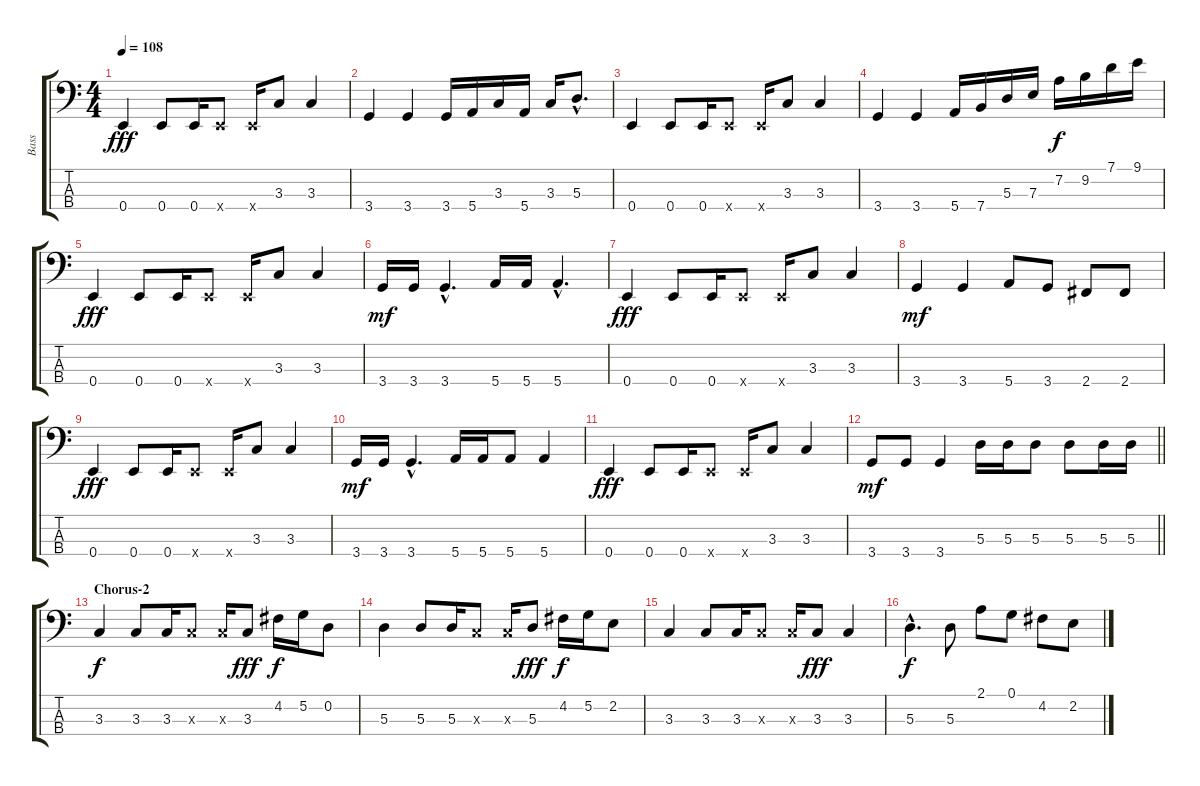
\track ("Bass" "Bass") {instrument electricbassfinger}
\staff {score tabs}
\tuning (G2 D2 A1 E1) {hide}
\ts (4 4)
\tempo 108
\clef f4
\ks c
0.4.4{dy fff} 0.4.8 0.4.16 0.4{x}.8 0.4{x}.16 3.3.8 3.3.4 |
3.4.4 3.4.4 3.4.16 5.4.16 3.3.16 5.4.16 3.3.16 5.3{hac}.8{d} |
0.4.4 0.4.8 0.4.16 0.4{x}.8 0.4{x}.16 3.3.8 3.3.4 |
3.4.4 3.4.4 5.4.16 7.4.16 5.3.16 7.3.16 7.2.16{dy f} 9.2.16 7.1.16 9.1.16 |
0.4.4{dy fff} 0.4.8 0.4.16 0.4{x}.8 0.4{x}.16 3.3.8 3.3.4 |
3.4.16{dy mf} 3.4.16 3.4{hac}.4{d} 5.4.16 5.4.16 5.4{hac}.4{d} |
0.4.4{dy fff} 0.4.8 0.4.16 0.4{x}.8 0.4{x}.16 3.3.8 3.3.4 |
3.4.4{dy mf} 3.4.4 5.4.8 3.4.8 2.4.8 2.4.8 |
0.4.4{dy fff} 0.4.8 0.4.16 0.4{x}.8 0.4{x}.16 3.3.8 3.3.4 |
3.4.16{dy mf} 3.4.16 3.4{hac}.4{d} 5.4.16 5.4.16 5.4.8 5.4.4 |
0.4.4{dy fff} 0.4.8 0.4.16 0.4{x}.8 0.4{x}.16 3.3.8 3.3.4 |
\barLineRight lightlight
3.4.8{dy mf} 3.4.8 3.4.4 5.3.16 5.3.16 5.3.8 5.3.8 5.3.16 5.3.16 |
\section ("" "Chorus-2")
3.3.4{dy f} 3.3.8 3.3.16 3.3{x}.8 3.3{x}.16 3.3.8{dy fff} 4.2.16{dy f} 5.2.16 0.2.8 |
5.3.4 5.3.8 5.3.16 3.3{x}.8 3.3{x}.16 5.3.8{dy fff} 4.2.16{dy f} 5.2.16 2.2.8 |
3.3.4 3.3.8 3.3.16 3.3{x}.8 3.3{x}.16 3.3.8{dy fff} 3.3.4 |
5.3{hac}.4{d dy f} 5.3.8 2.1.8 0.1.8 4.2.8 2.2.8
